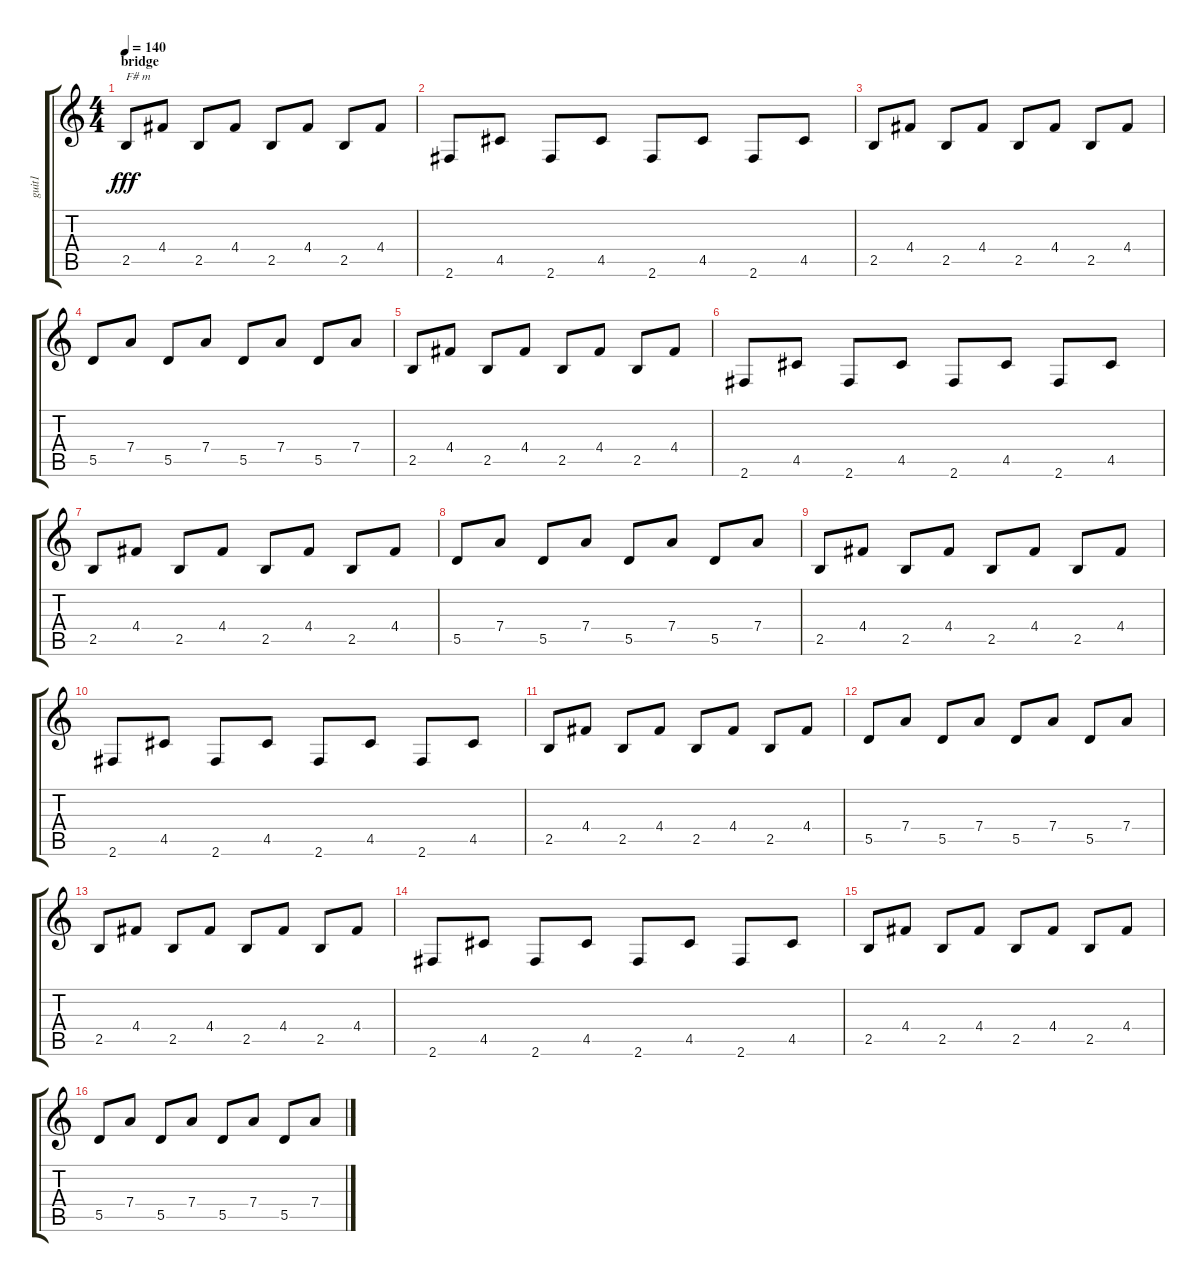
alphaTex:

\track ("guit1" "guit1") {instrument overdrivenguitar}
\staff {score tabs}
\tuning (E4 B3 G3 D3 A2 E2) {hide}
\ts (4 4)
\section ("" "bridge")
\tempo 140
\clef g2
\ks c
2.5.8{txt "F# m" dy fff instrument acousticguitarnylon} 4.4.8 2.5.8 4.4.8 2.5.8 4.4.8 2.5.8 4.4.8 |
2.6.8 4.5.8 2.6.8 4.5.8 2.6.8 4.5.8 2.6.8 4.5.8 |
2.5.8 4.4.8 2.5.8 4.4.8 2.5.8 4.4.8 2.5.8 4.4.8 |
5.5.8 7.4.8 5.5.8 7.4.8 5.5.8 7.4.8 5.5.8 7.4.8 |
2.5.8 4.4.8 2.5.8 4.4.8 2.5.8 4.4.8 2.5.8 4.4.8 |
2.6.8 4.5.8 2.6.8 4.5.8 2.6.8 4.5.8 2.6.8 4.5.8 |
2.5.8 4.4.8 2.5.8 4.4.8 2.5.8 4.4.8 2.5.8 4.4.8 |
5.5.8 7.4.8 5.5.8 7.4.8 5.5.8 7.4.8 5.5.8 7.4.8 |
2.5.8 4.4.8 2.5.8 4.4.8 2.5.8 4.4.8 2.5.8 4.4.8 |
2.6.8 4.5.8 2.6.8 4.5.8 2.6.8 4.5.8 2.6.8 4.5.8 |
2.5.8 4.4.8 2.5.8 4.4.8 2.5.8 4.4.8 2.5.8 4.4.8 |
5.5.8 7.4.8 5.5.8 7.4.8 5.5.8 7.4.8 5.5.8 7.4.8 |
2.5.8 4.4.8 2.5.8 4.4.8 2.5.8 4.4.8 2.5.8 4.4.8 |
2.6.8 4.5.8 2.6.8 4.5.8 2.6.8 4.5.8 2.6.8 4.5.8 |
2.5.8 4.4.8 2.5.8 4.4.8 2.5.8 4.4.8 2.5.8 4.4.8 |
5.5.8 7.4.8 5.5.8 7.4.8 5.5.8 7.4.8 5.5.8 7.4.8
